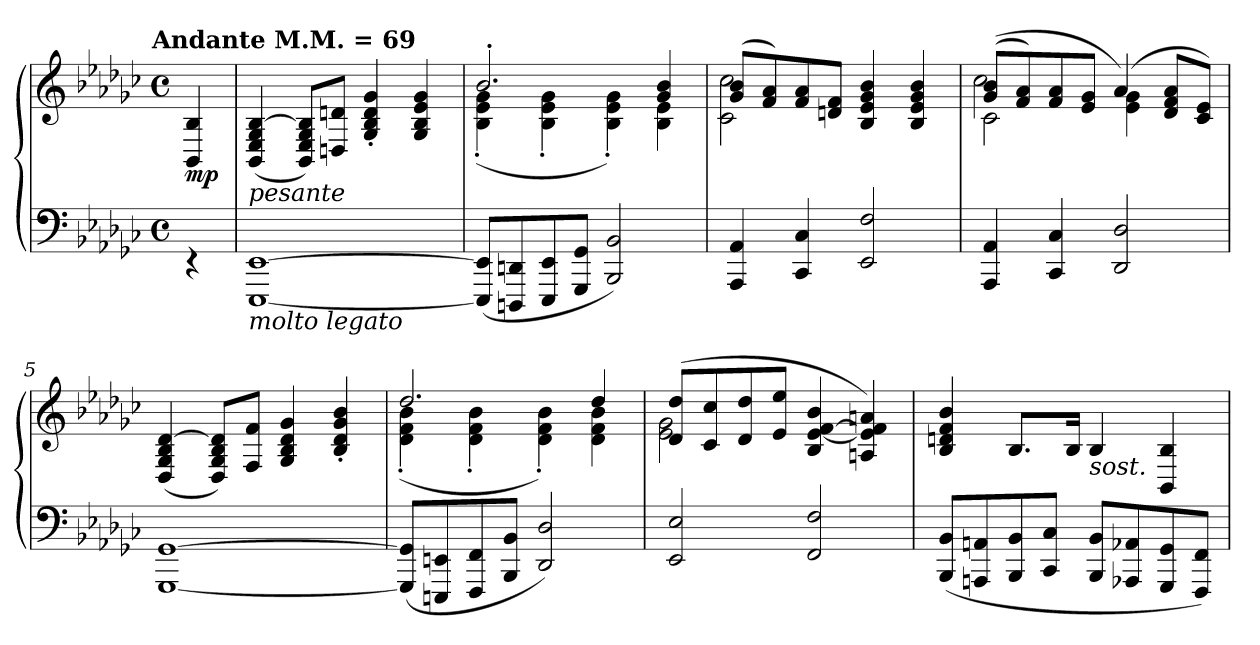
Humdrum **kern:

**kern	**kern	**dynam
*part1	*part1	*part1
*staff2	*staff1	*staff1/2
*clefF4	*clefG2	*
*k[b-e-a-d-g-c-]	*k[b-e-a-d-g-c-]	*
!!LO:TX:omd:t=Andante  M.M.  = 69
*M4/4	*M4/4	*
*met(c)	*met(c)	*
*MM69	*MM69	*
=	=	=
!	!	!LO:DY:b
4rEE	4BB-/ 4B-/	mp
=1	=1	=1
!LO:TX:a:i:t=pesante	!	!
!LO:TX:b:i:t=molto legato	!	!
[1EEE- [1EE-	(>4BB-/ 4E-/ 4G-/ [4B-/	.
.	8BB-/ 8E-/ 8G-/ 8B-]/L)	.
.	8Dn/ 8dn/J	.
.	4G-'/ 4B-'/ 4d'/ 4g-'/	.
.	4G-/ 4B-/ 4e-/ 4g-/	.
=2	=2	=2
*	*^	*
(<8EEE-]/ 8EE-]/L	2.b-'/	(<4B-'\ 4e-'\ 4g-'\	.
8DDDn/ 8DDn/	.	.	.
8EEE-/ 8EE-/	.	4B-'\ 4e-'\ 4g-'\	.
8GGG-/ 8GG-/J	.	.	.
2BBB-/ 2BB-/)	.	4B-'\ 4e-'\ 4g-'\)	.
.	4g-/ 4b-/	4B-\ 4e-\	.
=3	=3	=3	=3
4AAA-/ 4AA-/	(<(>8g-/ 8b-/L	2c-\ 2cc-\)	.
.	8f/ 8a-/)	.	.
4CC-/ 4C-/	8f/ 8a-/	.	.
.	8dn/ 8f/J	.	.
2EE-/ 2F/	(<4B-/ 4e-/ 4g-/ 4b-/)	2ryy	.
.	4B-/ 4e-/ 4g-/ 4b-/	.	.
=4	=4	=4	=4
*	*	*^	*
4AAA-/ 4AA-/	(<(>8g-/ 8b-/L	2cc-\	2c-\	.
.	8f/ 8a-/)	.	.	.
4CC-/ 4C-/	8f/ 8a-/	.	.	.
.	8e-/ 8g-/J	.	.	.
2DD-/ 2D-/	(<4a-/)	4e-\ 4g-\	2ryy	.
.	8d-/ 8f/ 8a-/L	4ryy	.	.
.	8c-/ 8e-/J)	.	.	.
*	*v	*v	*v	*
!!LO:LB:g=z
=5	=5	=5
[1GGG- [1GG-	(>4D-/ 4G-/ 4B-/ [4d-/	.
.	8D-/ 8G-/ 8B-/ 8d-]/L)	.
.	8F/ 8f/J	.
.	4G-/ 4B-/ 4d-/ 4g-/	.
.	4B-'/ 4d-'/ 4g-'/ 4b-'/	.
=6	=6	=6
*	*^	*
(<8GGG-]/ 8GG-]/L	2.dd-/	(<4d-'\ 4f'\ 4b-'\	.
8EEEn/ 8EEn/	.	.	.
8FFF/ 8FF/	.	4d-'\ 4f'\ 4b-'\	.
8BBB-/ 8BB-/J	.	.	.
2DD-/ 2D-/)	.	4d-'\ 4f'\ 4b-'\)	.
.	4dd-/	4d-\ 4f\ 4b-\	.
=7	=7	=7	=7
2EE-/ 2E-/	(>8d-/ 8dd-/L	2e-\ 2g-\	.
.	8c-/ 8cc-/	.	.
.	8d-/ 8dd-/	.	.
.	8e-/ 8ee-/J	.	.
2FF/ 2F/	4B-/ [4e-/ [4f/ 4b-/	2ryy	.
.	4An/ 4e-]/ 4f]/ 4an/)	.	.
*	*v	*v	*
=8	=8	=8
(<8BBB-/ 8BB-/L	4B-/ 4dn/ 4f/ 4b-/	.
8AAAn/ 8AAn/	.	.
8BBB-/ 8BB-/	8.B-/L	.
8CC-/ 8C-/J	.	.
.	16B-/Jk	.
!	!LO:TX:b:i:t=sost.	!
8BBB-/ 8BB-/L	4B-/	.
8AAA-X/ 8AA-X/	.	.
8GGG-/ 8GG-/	4BB-/ 4B-/	.
8FFF/ 8FF/J)	.	.
=	=	=
*-	*-	*-
